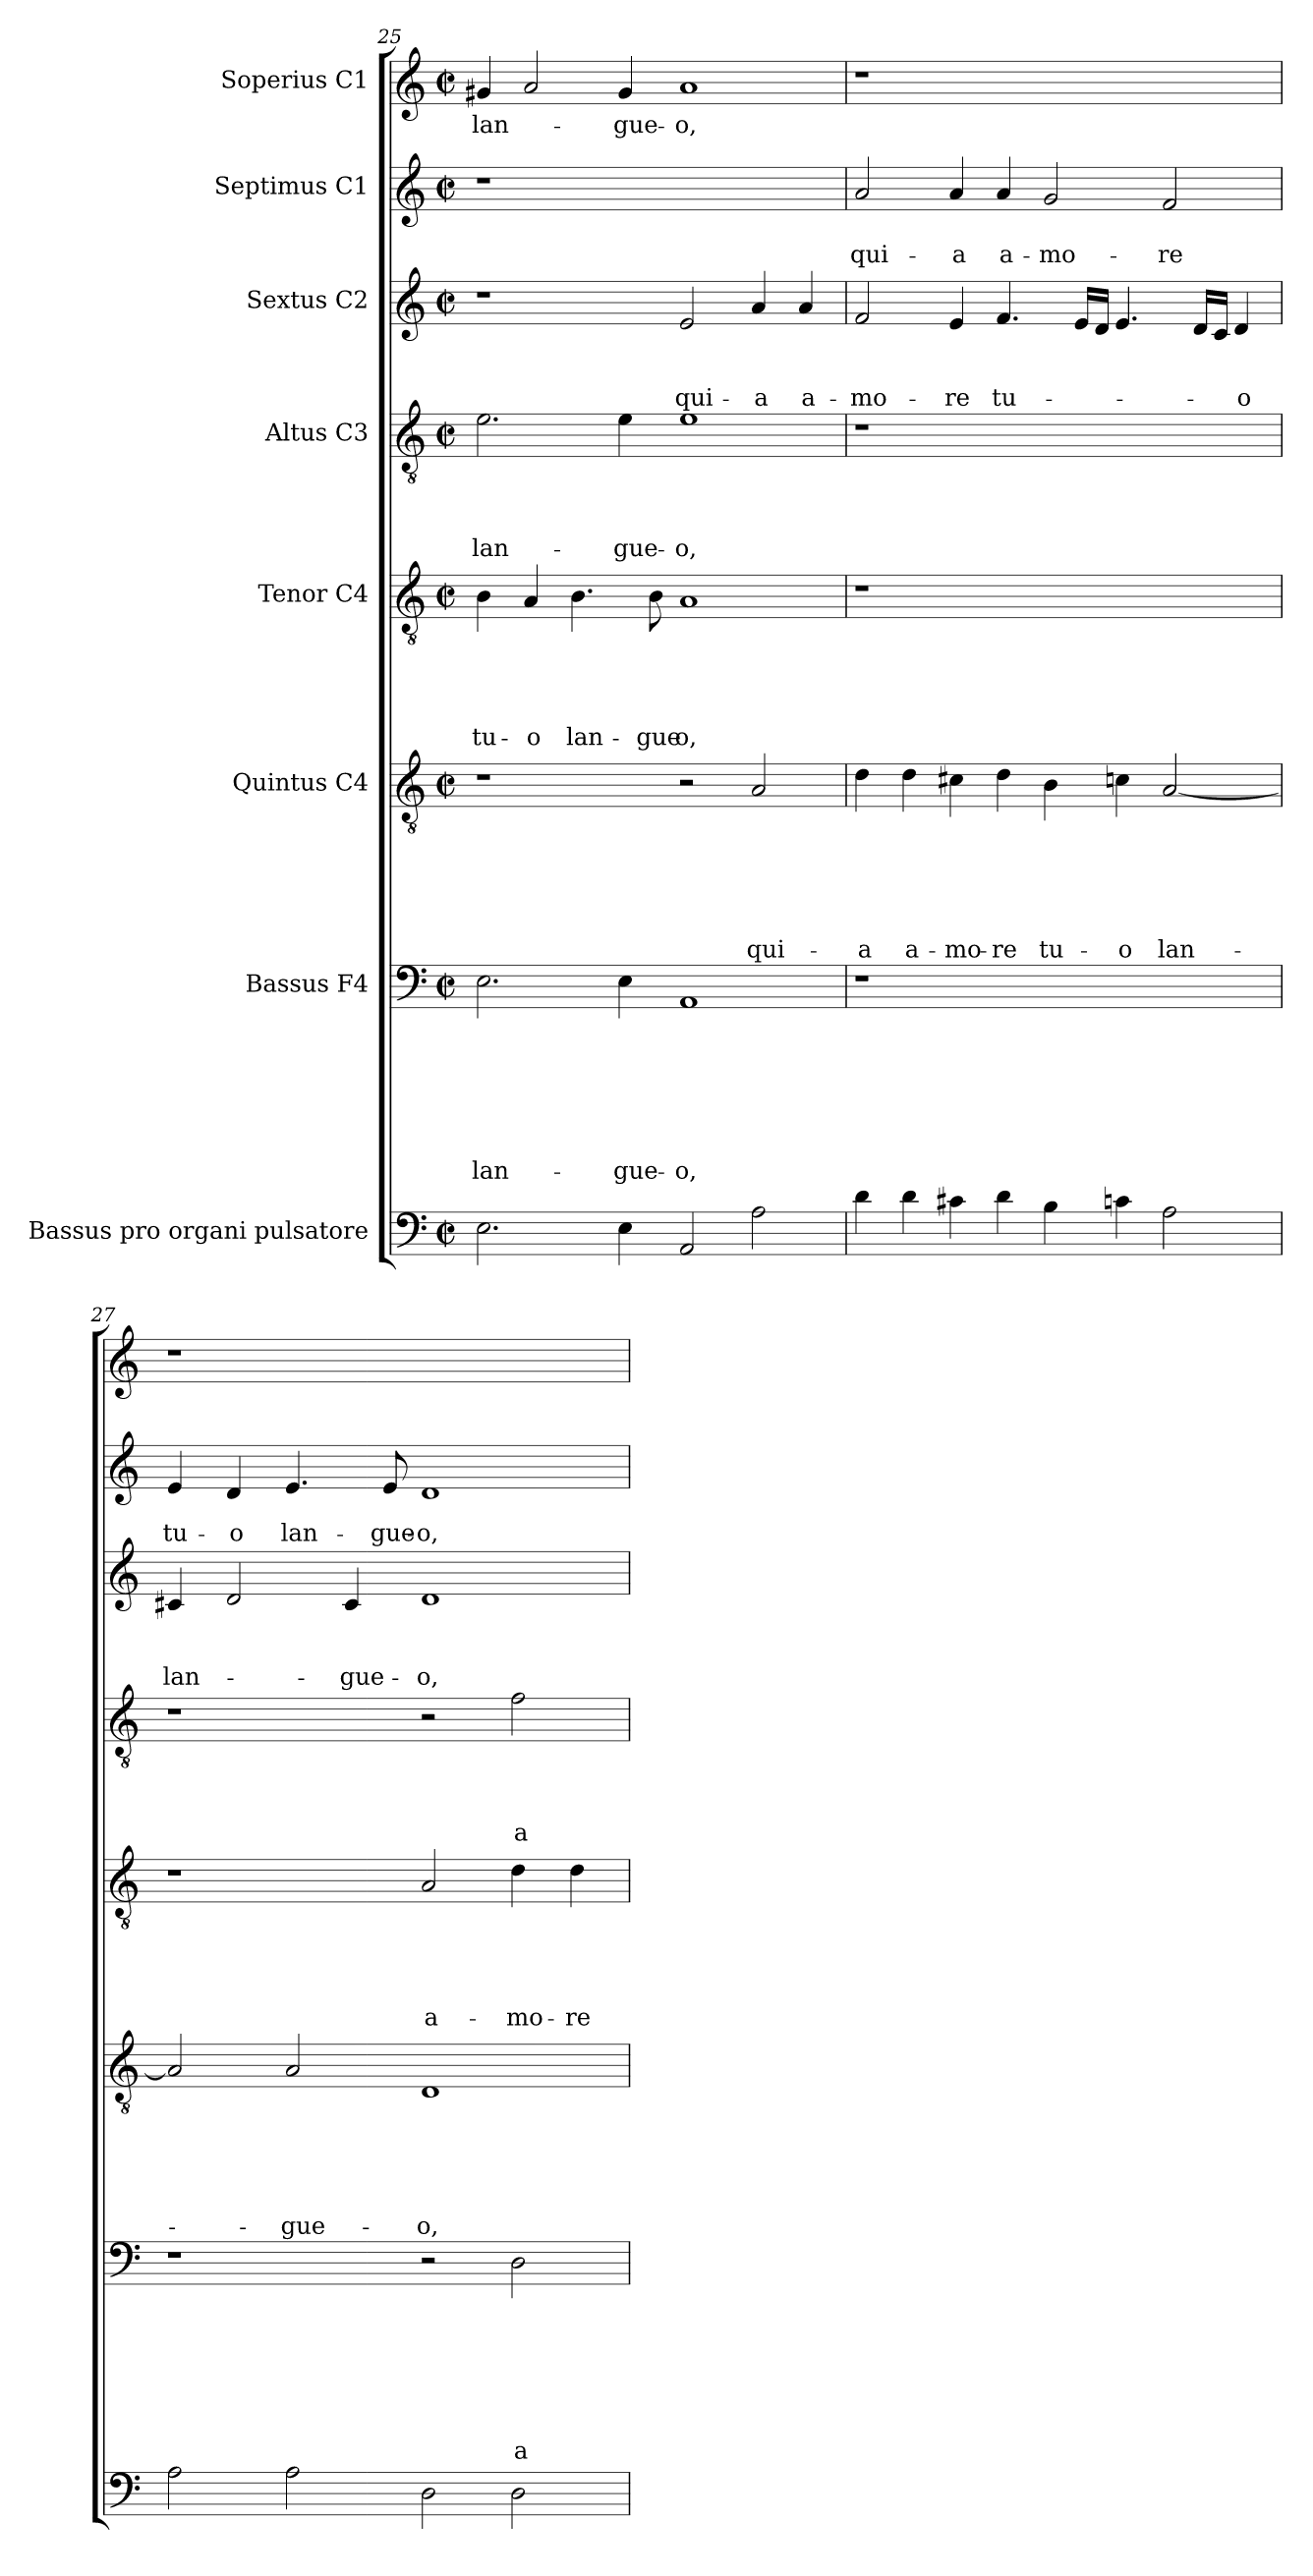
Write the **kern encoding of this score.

**kern	**kern	**text	**text	**text	**text	**text	**text	**text	**kern	**text	**text	**text	**text	**text	**text	**kern	**text	**text	**text	**text	**text	**kern	**text	**text	**text	**text	**kern	**text	**text	**text	**kern	**text	**text	**kern	**text
*part8	*part7	*part7	*part7	*part7	*part7	*part7	*part7	*part7	*part6	*part6	*part6	*part6	*part6	*part6	*part6	*part5	*part5	*part5	*part5	*part5	*part5	*part4	*part4	*part4	*part4	*part4	*part3	*part3	*part3	*part3	*part2	*part2	*part2	*part1	*part1
*staff8	*staff7	*staff7	*staff7	*staff7	*staff7	*staff7	*staff7	*staff7	*staff6	*staff6	*staff6	*staff6	*staff6	*staff6	*staff6	*staff5	*staff5	*staff5	*staff5	*staff5	*staff5	*staff4	*staff4	*staff4	*staff4	*staff4	*staff3	*staff3	*staff3	*staff3	*staff2	*staff2	*staff2	*staff1	*staff1
*I"Bassus pro organi pulsatore	*I"Bassus F4	*	*	*	*	*	*	*	*I"Quintus C4	*	*	*	*	*	*	*I"Tenor C4	*	*	*	*	*	*I"Altus C3	*	*	*	*	*I"Sextus C2	*	*	*	*I"Septimus C1	*	*	*I"Soperius C1	*
!!LO:LB:g=z
*clefF4	*clefF4	*	*	*	*	*	*	*	*clefGv2	*	*	*	*	*	*	*clefGv2	*	*	*	*	*	*clefGv2	*	*	*	*	*clefG2	*	*	*	*clefG2	*	*	*clefG2	*
*k[]	*k[]	*	*	*	*	*	*	*	*k[]	*	*	*	*	*	*	*k[]	*	*	*	*	*	*k[]	*	*	*	*	*k[]	*	*	*	*k[]	*	*	*k[]	*
*C:	*C:	*	*	*	*	*	*	*	*C:	*	*	*	*	*	*	*C:	*	*	*	*	*	*C:	*	*	*	*	*C:	*	*	*	*C:	*	*	*C:	*
*M2/2	*M2/2	*	*	*	*	*	*	*	*M2/2	*	*	*	*	*	*	*M2/2	*	*	*	*	*	*M2/2	*	*	*	*	*M2/2	*	*	*	*M2/2	*	*	*M2/2	*
*met(c|)	*met(c|)	*	*	*	*	*	*	*	*met(c|)	*	*	*	*	*	*	*met(c|)	*	*	*	*	*	*met(c|)	*	*	*	*	*met(c|)	*	*	*	*met(c|)	*	*	*met(c|)	*
=25	=25	=25	=25	=25	=25	=25	=25	=25	=25	=25	=25	=25	=25	=25	=25	=25	=25	=25	=25	=25	=25	=25	=25	=25	=25	=25	=25	=25	=25	=25	=25	=25	=25	=25	=25
2.E\	2.E\	.	.	.	.	.	.	lan-	1r	.	.	.	.	.	.	4B\	.	.	.	.	tu-	2.e\	.	.	.	lan-	1r	.	.	.	1r	.	.	4g#X/	lan-
.	.	.	.	.	.	.	.	.	.	.	.	.	.	.	.	4A/	.	.	.	.	-o	.	.	.	.	.	.	.	.	.	.	.	.	2a/	.
.	.	.	.	.	.	.	.	.	.	.	.	.	.	.	.	4.B\	.	.	.	.	lan-	.	.	.	.	.	.	.	.	.	.	.	.	.	.
4E\	4E\	.	.	.	.	.	.	-gue-	.	.	.	.	.	.	.	.	.	.	.	.	.	4e\	.	.	.	-gue-	.	.	.	.	.	.	.	4g#/	-gue-
.	.	.	.	.	.	.	.	.	.	.	.	.	.	.	.	8B\	.	.	.	.	-gue-	.	.	.	.	.	.	.	.	.	.	.	.	.	.
2AA/	1AA	.	.	.	.	.	.	-o,	2r	.	.	.	.	.	.	1A	.	.	.	.	-o,	1e	.	.	.	-o,	2e/	.	.	qui-	1ryy	.	.	1a	-o,
2A\	.	.	.	.	.	.	.	.	2A/	.	.	.	.	.	qui-	.	.	.	.	.	.	.	.	.	.	.	4a/	.	.	-a	.	.	.	.	.
.	.	.	.	.	.	.	.	.	.	.	.	.	.	.	.	.	.	.	.	.	.	.	.	.	.	.	4a/	.	.	a-	.	.	.	.	.
=26	=26	=26	=26	=26	=26	=26	=26	=26	=26	=26	=26	=26	=26	=26	=26	=26	=26	=26	=26	=26	=26	=26	=26	=26	=26	=26	=26	=26	=26	=26	=26	=26	=26	=26	=26
4d\	1r	.	.	.	.	.	.	.	4d\	.	.	.	.	.	-a	1r	.	.	.	.	.	1r	.	.	.	.	2f/	.	.	-mo-	2a/	.	qui-	1r	.
4d\	.	.	.	.	.	.	.	.	4d\	.	.	.	.	.	a-	.	.	.	.	.	.	.	.	.	.	.	.	.	.	.	.	.	.	.	.
4c#X\	.	.	.	.	.	.	.	.	4c#X\	.	.	.	.	.	-mo-	.	.	.	.	.	.	.	.	.	.	.	4e/	.	.	-re	4a/	.	-a	.	.
4d\	.	.	.	.	.	.	.	.	4d\	.	.	.	.	.	-re	.	.	.	.	.	.	.	.	.	.	.	4.f/	.	.	tu-	4a/	.	a-	.	.
4B\	1ryy	.	.	.	.	.	.	.	4B\	.	.	.	.	.	tu-	1ryy	.	.	.	.	.	1ryy	.	.	.	.	.	.	.	.	2g/	.	-mo-	1ryy	.
.	.	.	.	.	.	.	.	.	.	.	.	.	.	.	.	.	.	.	.	.	.	.	.	.	.	.	16e/LL	.	.	.	.	.	.	.	.
.	.	.	.	.	.	.	.	.	.	.	.	.	.	.	.	.	.	.	.	.	.	.	.	.	.	.	16d/JJ	.	.	.	.	.	.	.	.
4cn\	.	.	.	.	.	.	.	.	4cn\	.	.	.	.	.	-o	.	.	.	.	.	.	.	.	.	.	.	4.e/	.	.	.	.	.	.	.	.
2A\	.	.	.	.	.	.	.	.	[2A/	.	.	.	.	.	lan-	.	.	.	.	.	.	.	.	.	.	.	.	.	.	.	2f/	.	-re	.	.
.	.	.	.	.	.	.	.	.	.	.	.	.	.	.	.	.	.	.	.	.	.	.	.	.	.	.	16d/LL	.	.	.	.	.	.	.	.
.	.	.	.	.	.	.	.	.	.	.	.	.	.	.	.	.	.	.	.	.	.	.	.	.	.	.	16c/JJ	.	.	.	.	.	.	.	.
.	.	.	.	.	.	.	.	.	.	.	.	.	.	.	.	.	.	.	.	.	.	.	.	.	.	.	4d/	.	.	-o	.	.	.	.	.
=27	=27	=27	=27	=27	=27	=27	=27	=27	=27	=27	=27	=27	=27	=27	=27	=27	=27	=27	=27	=27	=27	=27	=27	=27	=27	=27	=27	=27	=27	=27	=27	=27	=27	=27	=27
2A\	1r	.	.	.	.	.	.	.	2A/]	.	.	.	.	.	.	1r	.	.	.	.	.	1r	.	.	.	.	4c#X/	.	.	lan-	4e/	.	tu-	1r	.
.	.	.	.	.	.	.	.	.	.	.	.	.	.	.	.	.	.	.	.	.	.	.	.	.	.	.	2d/	.	.	.	4d/	.	-o	.	.
2A\	.	.	.	.	.	.	.	.	2A/	.	.	.	.	.	-gue-	.	.	.	.	.	.	.	.	.	.	.	.	.	.	.	4.e/	.	lan-	.	.
.	.	.	.	.	.	.	.	.	.	.	.	.	.	.	.	.	.	.	.	.	.	.	.	.	.	.	4c#/	.	.	-gue-	.	.	.	.	.
.	.	.	.	.	.	.	.	.	.	.	.	.	.	.	.	.	.	.	.	.	.	.	.	.	.	.	.	.	.	.	8e/	.	-gue-	.	.
2D\	2r	.	.	.	.	.	.	.	1D	.	.	.	.	.	-o,	2A/	.	.	.	.	a-	2r	.	.	.	.	1d	.	.	-o,	1d	.	-o,	1ryy	.
2D\	2D\	.	.	.	.	.	.	a-	.	.	.	.	.	.	.	4d\	.	.	.	.	-mo-	2f\	.	.	.	a-	.	.	.	.	.	.	.	.	.
.	.	.	.	.	.	.	.	.	.	.	.	.	.	.	.	4d\	.	.	.	.	-re	.	.	.	.	.	.	.	.	.	.	.	.	.	.
=	=	=	=	=	=	=	=	=	=	=	=	=	=	=	=	=	=	=	=	=	=	=	=	=	=	=	=	=	=	=	=	=	=	=	=
*-	*-	*-	*-	*-	*-	*-	*-	*-	*-	*-	*-	*-	*-	*-	*-	*-	*-	*-	*-	*-	*-	*-	*-	*-	*-	*-	*-	*-	*-	*-	*-	*-	*-	*-	*-
